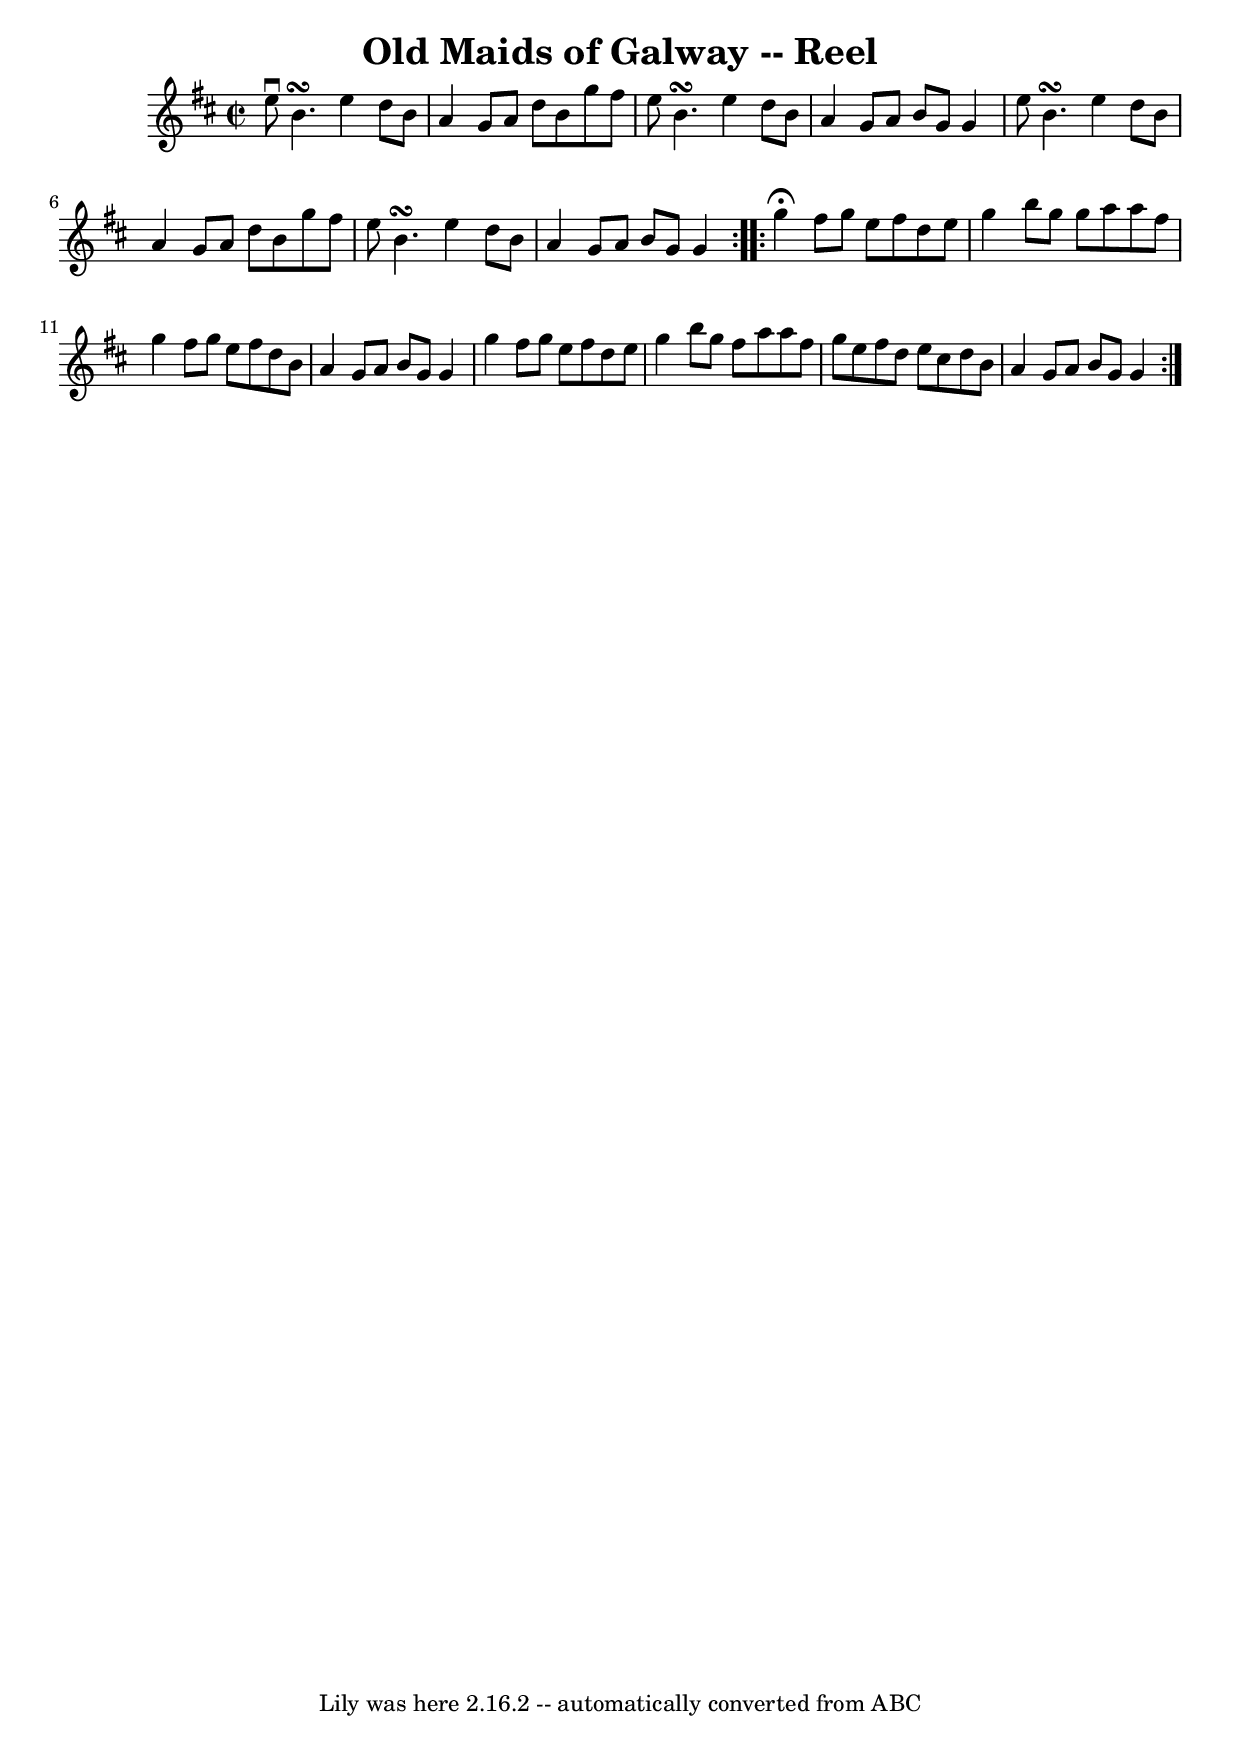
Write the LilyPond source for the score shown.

\version "2.7.40"
\include "Mammoth.ily"
\header {
	%% book = "Ryan's Mammoth Collection"
	crossRefNumber = "1"
	footnotes = ""
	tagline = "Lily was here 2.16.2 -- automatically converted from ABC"
	title = "Old Maids of Galway -- Reel"
}
voicedefault =  {


\repeat volta 2 {
\override Staff.TimeSignature #'style = #'C
 \time 2/2 
\key e \dorian e''8^\downbow b'4.\turn e''4 d''8 b'8  
|
 a'4 g'8 a'8 d''8 b'8 g''8 fis''8  |
 e''8  
 b'4.\turn e''4 d''8 b'8  |
 a'4 g'8 a'8 b'8 g'8  
 g'4  |
 e''8 b'4.\turn e''4 d''8 b'8  |
 a'4    
g'8 a'8 d''8 b'8 g''8 fis''8  |
 e''8 b'4.\turn    
e''4 d''8 b'8  |
 a'4 g'8 a'8 b'8 g'8 g'4    
} \repeat volta 2 { g''4^\fermata fis''8 g''8 e''8 fis''8    
d''8 e''8  |
 g''4 b''8 g''8 g''8 a''8 a''8 fis''8 
 |
 g''4 fis''8 g''8 e''8 fis''8 d''8 b'8  |
   
a'4 g'8 a'8 b'8 g'8 g'4  |
 g''4 fis''8 g''8    
e''8 fis''8 d''8 e''8  |
 g''4 b''8 g''8 fis''8    
a''8 a''8 fis''8  |
 g''8 e''8 fis''8 d''8 e''8    
cis''8 d''8 b'8  |
 a'4 g'8 a'8 b'8 g'8 g'4  }   
}

\score{
    <<

	\context Staff="default"
	{
	    \voicedefault 
	}

    >>
	\layout {
	}
	\midi {}
}
